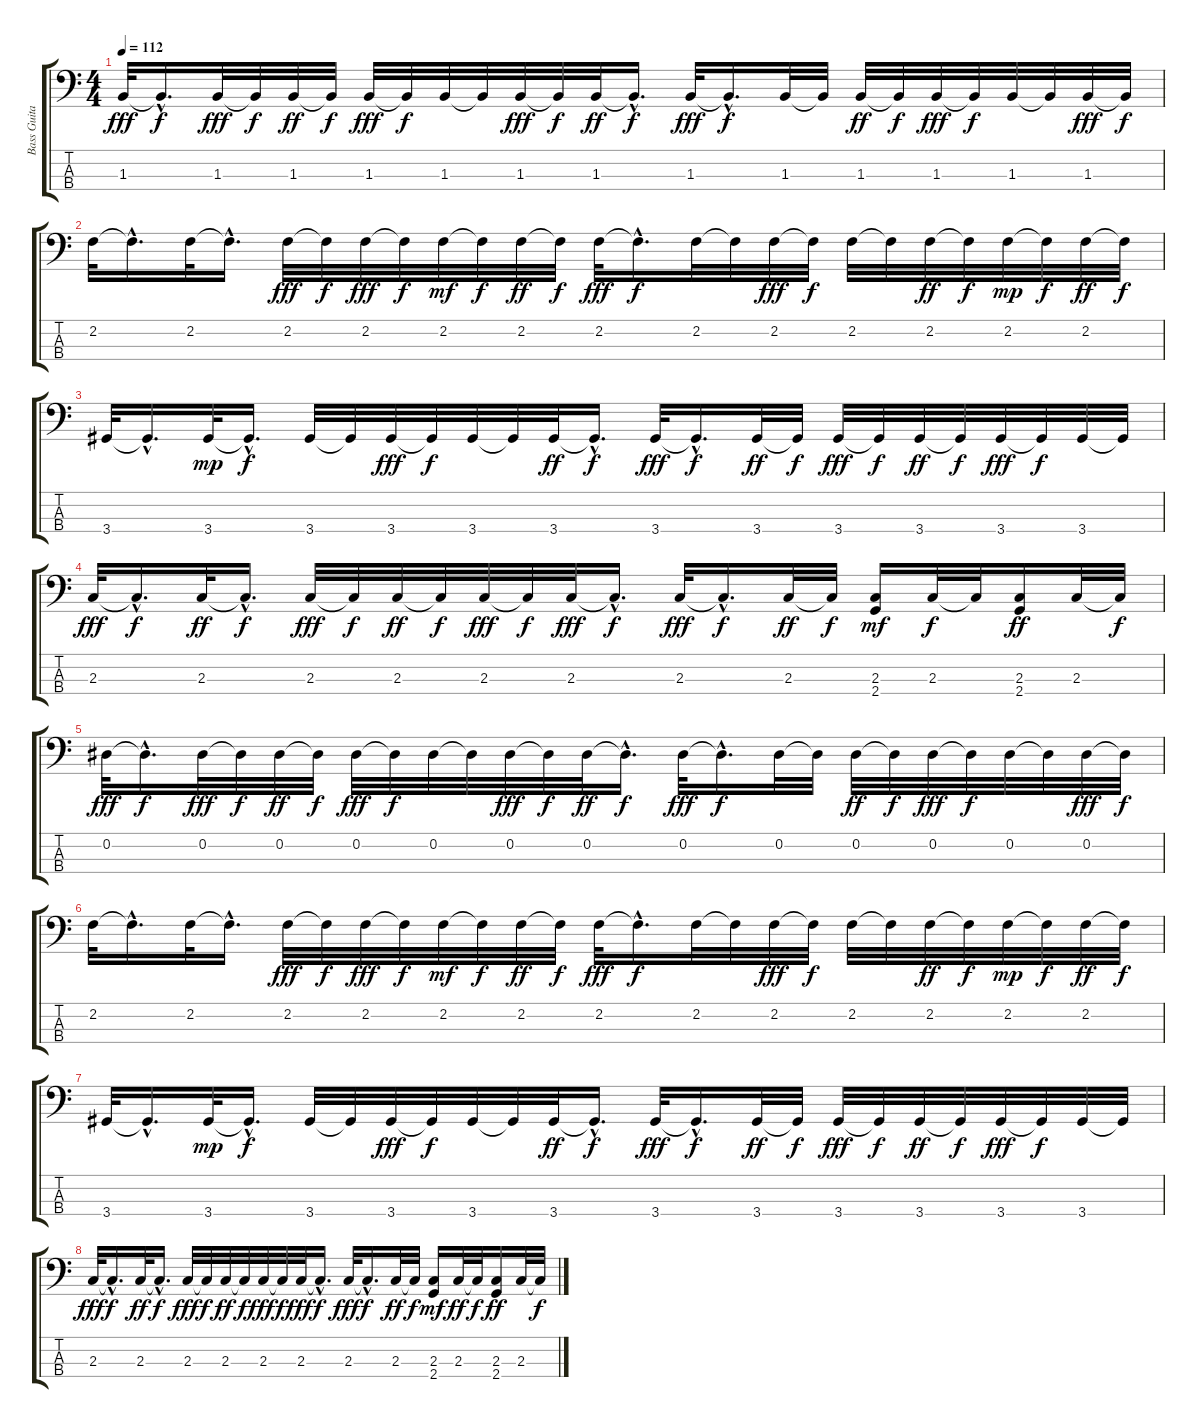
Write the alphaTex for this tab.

\track ("Bass Guitar" "Bass Guita") {instrument electricbassfinger}
\staff {score tabs}
\tuning (Ab2 Eb2 Bb1 F1) {hide}
\ts (4 4)
\tempo 112
\clef f4
\ks c
1.3.32{dy fff} 1.3{hac t}.16{d dy f} 1.3.32{dy fff} 1.3{t}.32{dy f} 1.3.32{dy ff} 1.3{t}.32{dy f} 1.3.32{dy fff} 1.3{t}.32{dy f} 1.3.32 1.3{t}.32 1.3.32{dy fff} 1.3{t}.32{dy f} 1.3.32{dy ff} 1.3{hac t}.16{d dy f} 1.3.32{dy fff} 1.3{hac t}.16{d dy f} 1.3.32 1.3{t}.32 1.3.32{dy ff} 1.3{t}.32{dy f} 1.3.32{dy fff} 1.3{t}.32{dy f} 1.3.32 1.3{t}.32 1.3.32{dy fff} 1.3{t}.32{dy f} |
2.2.32 2.2{hac t}.16{d} 2.2.32 2.2{hac t}.16{d} 2.2.32{dy fff} 2.2{t}.32{dy f} 2.2.32{dy fff} 2.2{t}.32{dy f} 2.2.32{dy mf} 2.2{t}.32{dy f} 2.2.32{dy ff} 2.2{t}.32{dy f} 2.2.32{dy fff} 2.2{hac t}.16{d dy f} 2.2.32 2.2{t}.32 2.2.32{dy fff} 2.2{t}.32{dy f} 2.2.32 2.2{t}.32 2.2.32{dy ff} 2.2{t}.32{dy f} 2.2.32{dy mp} 2.2{t}.32{dy f} 2.2.32{dy ff} 2.2{t}.32{dy f} |
3.4.32 3.4{hac t}.16{d} 3.4.32{dy mp} 3.4{hac t}.16{d dy f} 3.4.32 3.4{t}.32 3.4.32{dy fff} 3.4{t}.32{dy f} 3.4.32 3.4{t}.32 3.4.32{dy ff} 3.4{hac t}.16{d dy f} 3.4.32{dy fff} 3.4{hac t}.16{d dy f} 3.4.32{dy ff} 3.4{t}.32{dy f} 3.4.32{dy fff} 3.4{t}.32{dy f} 3.4.32{dy ff} 3.4{t}.32{dy f} 3.4.32{dy fff} 3.4{t}.32{dy f} 3.4.32 3.4{t}.32 |
2.3.32{dy fff} 2.3{hac t}.16{d dy f} 2.3.32{dy ff} 2.3{hac t}.16{d dy f} 2.3.32{dy fff} 2.3{t}.32{dy f} 2.3.32{dy ff} 2.3{t}.32{dy f} 2.3.32{dy fff} 2.3{t}.32{dy f} 2.3.32{dy fff} 2.3{hac t}.16{d dy f} 2.3.32{dy fff} 2.3{hac t}.16{d dy f} 2.3.32{dy ff} 2.3{t}.32{dy f} (2.3 2.4).16{dy mf} 2.3.32{dy f} 2.3{t}.32 (2.3 2.4).16{dy ff} 2.3.32 2.3{t}.32{dy f} |
0.2.32{dy fff} 0.2{hac t}.16{d dy f} 0.2.32{dy fff} 0.2{t}.32{dy f} 0.2.32{dy ff} 0.2{t}.32{dy f} 0.2.32{dy fff} 0.2{t}.32{dy f} 0.2.32 0.2{t}.32 0.2.32{dy fff} 0.2{t}.32{dy f} 0.2.32{dy ff} 0.2{hac t}.16{d dy f} 0.2.32{dy fff} 0.2{hac t}.16{d dy f} 0.2.32 0.2{t}.32 0.2.32{dy ff} 0.2{t}.32{dy f} 0.2.32{dy fff} 0.2{t}.32{dy f} 0.2.32 0.2{t}.32 0.2.32{dy fff} 0.2{t}.32{dy f} |
2.2.32 2.2{hac t}.16{d} 2.2.32 2.2{hac t}.16{d} 2.2.32{dy fff} 2.2{t}.32{dy f} 2.2.32{dy fff} 2.2{t}.32{dy f} 2.2.32{dy mf} 2.2{t}.32{dy f} 2.2.32{dy ff} 2.2{t}.32{dy f} 2.2.32{dy fff} 2.2{hac t}.16{d dy f} 2.2.32 2.2{t}.32 2.2.32{dy fff} 2.2{t}.32{dy f} 2.2.32 2.2{t}.32 2.2.32{dy ff} 2.2{t}.32{dy f} 2.2.32{dy mp} 2.2{t}.32{dy f} 2.2.32{dy ff} 2.2{t}.32{dy f} |
3.4.32 3.4{hac t}.16{d} 3.4.32{dy mp} 3.4{hac t}.16{d dy f} 3.4.32 3.4{t}.32 3.4.32{dy fff} 3.4{t}.32{dy f} 3.4.32 3.4{t}.32 3.4.32{dy ff} 3.4{hac t}.16{d dy f} 3.4.32{dy fff} 3.4{hac t}.16{d dy f} 3.4.32{dy ff} 3.4{t}.32{dy f} 3.4.32{dy fff} 3.4{t}.32{dy f} 3.4.32{dy ff} 3.4{t}.32{dy f} 3.4.32{dy fff} 3.4{t}.32{dy f} 3.4.32 3.4{t}.32 |
2.3.32{dy fff} 2.3{hac t}.16{d dy f} 2.3.32{dy ff} 2.3{hac t}.16{d dy f} 2.3.32{dy fff} 2.3{t}.32{dy f} 2.3.32{dy ff} 2.3{t}.32{dy f} 2.3.32{dy fff} 2.3{t}.32{dy f} 2.3.32{dy fff} 2.3{hac t}.16{d dy f} 2.3.32{dy fff} 2.3{hac t}.16{d dy f} 2.3.32{dy ff} 2.3{t}.32{dy f} (2.3 2.4).16{dy mf} 2.3.32{dy ff} 2.3{t}.32{dy f} (2.3 2.4).16{dy ff} 2.3.32 2.3{t}.32{dy f}
